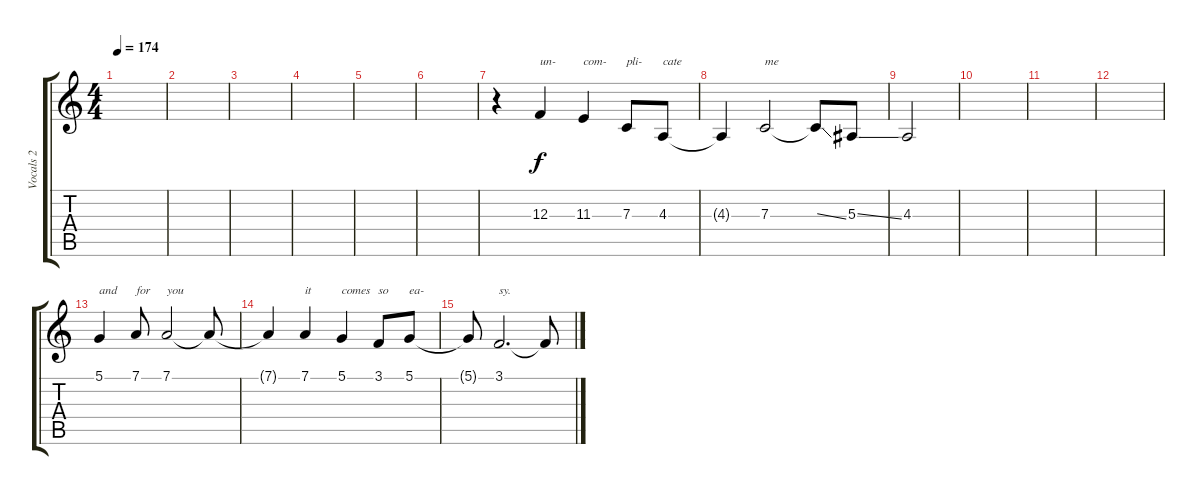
\track ("Vocals 2" "Vocals 2") {instrument violin}
\staff {score tabs}
\tuning (D4 A3 F3 C3 G2 C2) {hide}
\ts (4 4)
\tempo 174
\clef g2
\ks c
|
|
|
|
|
|
r.4 12.3.4{txt "un-"} 11.3.4{txt "com-"} 7.3.8{txt "pli-"} 4.3.8{txt "cate"} |
4.3{t}.4 7.3.2{txt "me"} 7.3{ss t}.8 5.3{ss}.8 |
4.3.2 |
|
|
|
5.1.4{txt "and"} 7.1.8{txt "for"} 7.1.2{txt "you"} 7.1{t}.8 |
7.1{t}.4 7.1.4{txt "it "} 5.1.4{txt "comes"} 3.1.8{txt "so"} 5.1.8{txt "ea-"} |
5.1{t}.8 3.1.2{d txt "sy."} 3.1{t}.8
